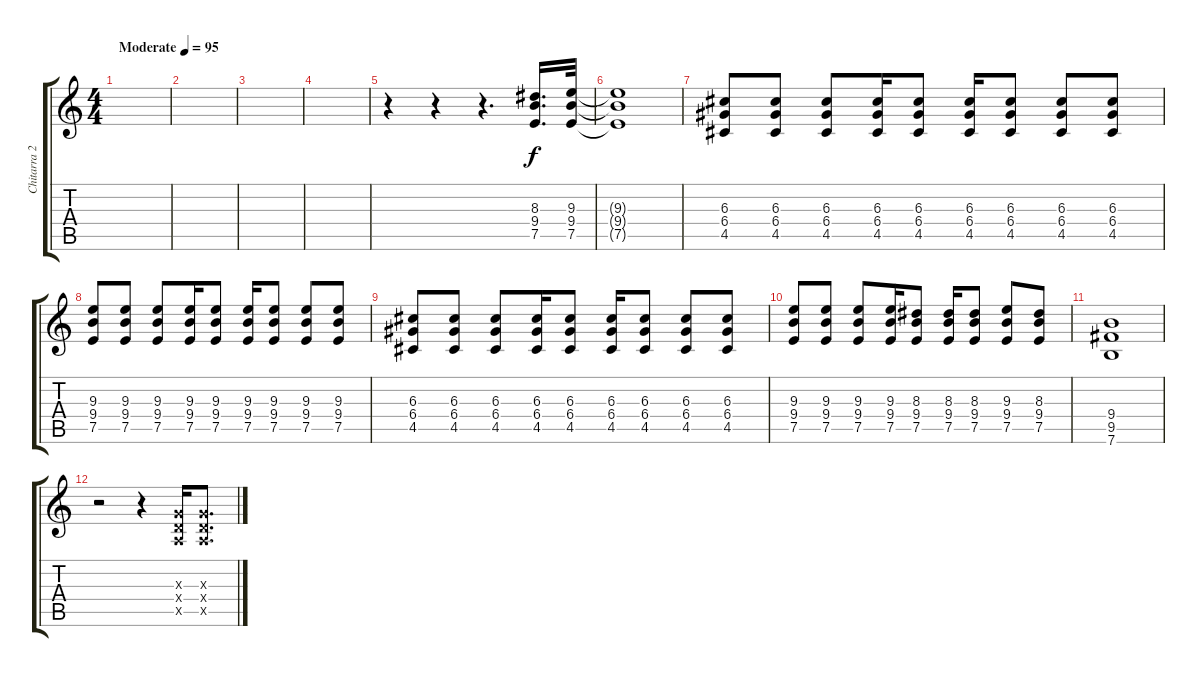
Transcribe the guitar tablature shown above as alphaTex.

\track ("Chitarra 2" "Chitarra 2") {instrument distortionguitar}
\staff {score tabs}
\tuning (E4 B3 G3 D3 A2 E2) {hide}
\ts (4 4)
\tempo (95 "Moderate")
\clef g2
\ks c
|
|
|
|
r.4 r.4 r.4{d} (8.3 9.4 7.5).16{d} (9.3 9.4 7.5).32 |
(9.3{t} 9.4{t} 7.5{t}).1 |
(6.3 6.4 4.5).8 (6.3 6.4 4.5).8 (6.3 6.4 4.5).8 (6.3 6.4 4.5).16 (6.3 6.4 4.5).8 (6.3 6.4 4.5).16 (6.3 6.4 4.5).8 (6.3 6.4 4.5).8 (6.3 6.4 4.5).8 |
(9.3 9.4 7.5).8 (9.3 9.4 7.5).8 (9.3 9.4 7.5).8 (9.3 9.4 7.5).16 (9.3 9.4 7.5).8 (9.3 9.4 7.5).16 (9.3 9.4 7.5).8 (9.3 9.4 7.5).8 (9.3 9.4 7.5).8 |
(6.3 6.4 4.5).8 (6.3 6.4 4.5).8 (6.3 6.4 4.5).8 (6.3 6.4 4.5).16 (6.3 6.4 4.5).8 (6.3 6.4 4.5).16 (6.3 6.4 4.5).8 (6.3 6.4 4.5).8 (6.3 6.4 4.5).8 |
(9.3 9.4 7.5).8 (9.3 9.4 7.5).8 (9.3 9.4 7.5).8 (9.3 9.4 7.5).16 (8.3 9.4 7.5).8 (8.3 9.4 7.5).16 (8.3 9.4 7.5).8 (9.3 9.4 7.5).8 (8.3 9.4 7.5).8 |
(9.4 9.5 7.6).1 |
r.2 r.4 (0.3{x} 0.4{x} 0.5{x}).16 (0.3{x} 0.4{x} 0.5{x}).8{d}
